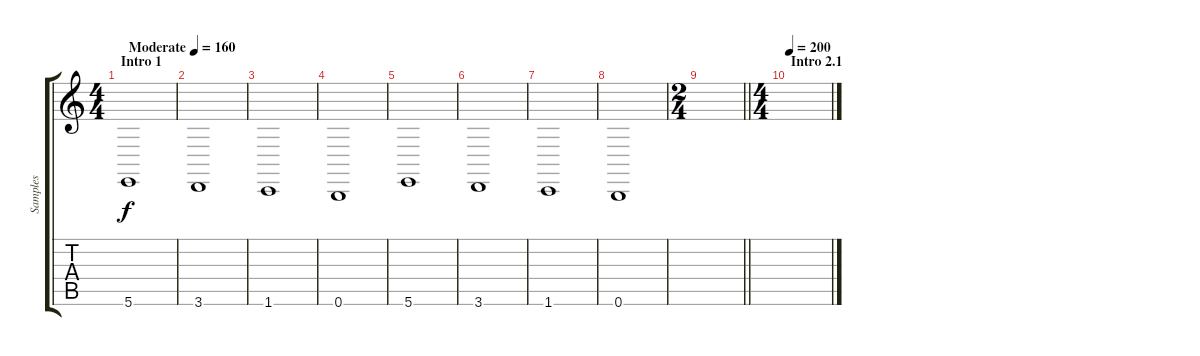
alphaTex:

\track ("Samples" "Samples") {instrument lead1square}
\staff {score tabs}
\tuning (B3 Gb3 D3 A2 E2 B1) {hide}
\ts (4 4)
\section ("" "Intro 1")
\tempo (160 "Moderate")
\clef g2
\ks c
5.6.1{dy f instrument lead1square} |
3.6.1 |
1.6.1 |
0.6.1 |
5.6.1 |
3.6.1 |
1.6.1 |
0.6.1 |
\ts (2 4)
\barLineRight lightlight
|
\ts (4 4)
\section ("" "Intro 2.1")
\tempo 200
